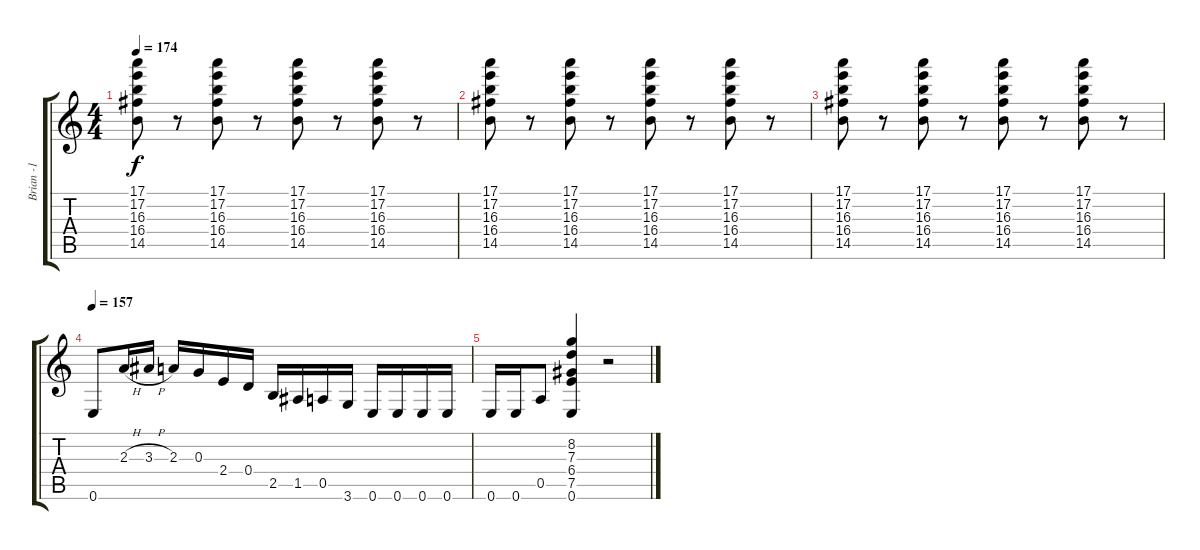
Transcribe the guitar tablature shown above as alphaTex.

\track ("Brian -1" "Brian -1") {instrument overdrivenguitar}
\staff {score tabs}
\tuning (E4 B3 G3 D3 A2 E2) {hide}
\ts (4 4)
\tempo 174
\clef g2
\ks c
(17.1 17.2 16.3 16.4 14.5).8{dy f} r.8 (17.1 17.2 16.3 16.4 14.5).8 r.8 (17.1 17.2 16.3 16.4 14.5).8 r.8 (17.1 17.2 16.3 16.4 14.5).8 r.8 |
(17.1 17.2 16.3 16.4 14.5).8 r.8 (17.1 17.2 16.3 16.4 14.5).8 r.8 (17.1 17.2 16.3 16.4 14.5).8 r.8 (17.1 17.2 16.3 16.4 14.5).8 r.8 |
(17.1 17.2 16.3 16.4 14.5).8 r.8 (17.1 17.2 16.3 16.4 14.5).8 r.8 (17.1 17.2 16.3 16.4 14.5).8 r.8 (17.1 17.2 16.3 16.4 14.5).8 r.8 |
\tempo 157
0.6.8 2.3{h}.16 3.3{h}.16 2.3.16 0.3.16 2.4.16 0.4.16 2.5.16 1.5.16 0.5.16 3.6.16 0.6.16 0.6.16 0.6.16 0.6.16 |
0.6.16 0.6.16 0.5.8 (8.2 7.3 6.4 7.5 0.6).4 r.2
